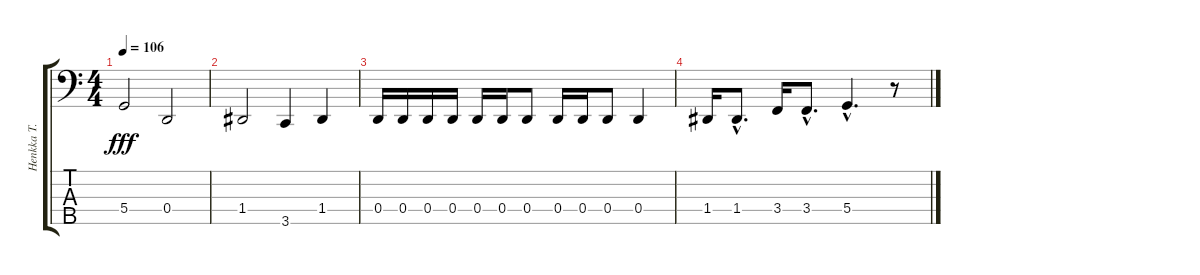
\track ("Henkka T. Blacksmith" "Henkka T. ") {instrument electricbassfinger}
\staff {score tabs}
\tuning (F2 C2 G1 D1 A0) {hide}
\ts (4 4)
\tempo 106
\clef f4
\ks c
5.4.2{dy fff} 0.4.2 |
1.4.2 3.5.4 1.4.4 |
0.4.16 0.4.16 0.4.16 0.4.16 0.4.16 0.4.16 0.4.8 0.4.16 0.4.16 0.4.8 0.4.4 |
1.4.16 1.4{hac}.8{d} 3.4.16 3.4{hac}.8{d} 5.4{hac}.4{d} r.8
